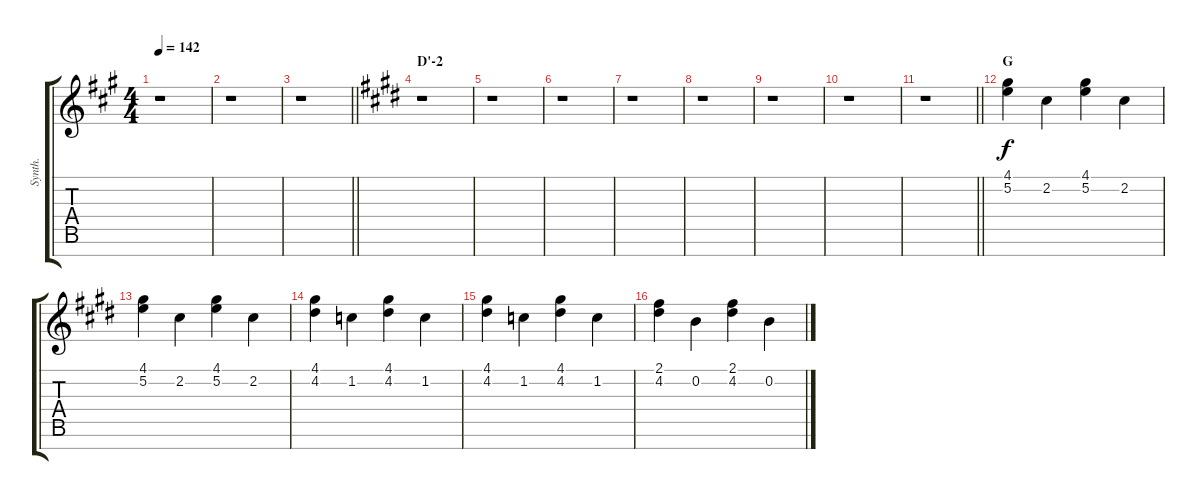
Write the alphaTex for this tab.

\track ("Synth." "Synth.") {instrument flute}
\staff {score tabs}
\tuning (E5 B4 G4 D4 A3 E3 B2) {hide}
\ts (4 4)
\tempo 142
\clef g2
\ks a
r.1{dy f} |
r.1 |
\barLineRight lightlight
r.1 |
\section ("" "D'-2")
\ks e
r.1 |
r.1 |
r.1 |
r.1 |
r.1 |
r.1 |
r.1 |
\barLineRight lightlight
r.1 |
\section ("" "G")
(4.1 5.2).4 2.2.4 (4.1 5.2).4 2.2.4 |
(4.1 5.2).4 2.2.4 (4.1 5.2).4 2.2.4 |
(4.1 4.2).4 1.2.4 (4.1 4.2).4 1.2.4 |
(4.1 4.2).4 1.2.4 (4.1 4.2).4 1.2.4 |
(2.1 4.2).4 0.2.4 (2.1 4.2).4 0.2.4
